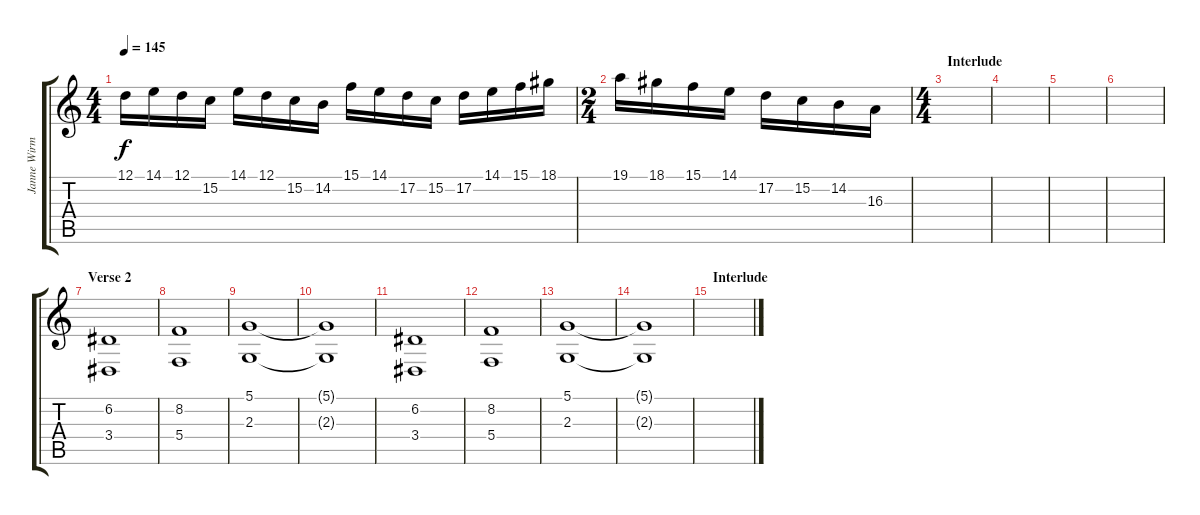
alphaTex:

\track ("Janne Wirman" "Janne Wirm") {instrument pad4choir}
\staff {score tabs}
\tuning (D4 A3 F3 C3 G2 D2) {hide}
\ts (4 4)
\tempo 145
\clef g2
\ks c
12.1.16{dy f} 14.1.16 12.1.16 15.2.16 14.1.16 12.1.16 15.2.16 14.2.16 15.1.16 14.1.16 17.2.16 15.2.16 17.2.16 14.1.16 15.1.16 18.1.16 |
\ts (2 4)
19.1.16 18.1.16 15.1.16 14.1.16 17.2.16 15.2.16 14.2.16 16.3.16 |
\ts (4 4)
\section ("" "Interlude")
|
|
|
|
\section ("" "Verse 2")
(6.2 3.4).1{instrument stringensemble1} |
(8.2 5.4).1 |
(5.1 2.3).1 |
(5.1{t} 2.3{t}).1 |
(6.2 3.4).1 |
(8.2 5.4).1 |
(5.1 2.3).1 |
(5.1{t} 2.3{t}).1 |
\section ("" "Interlude")
